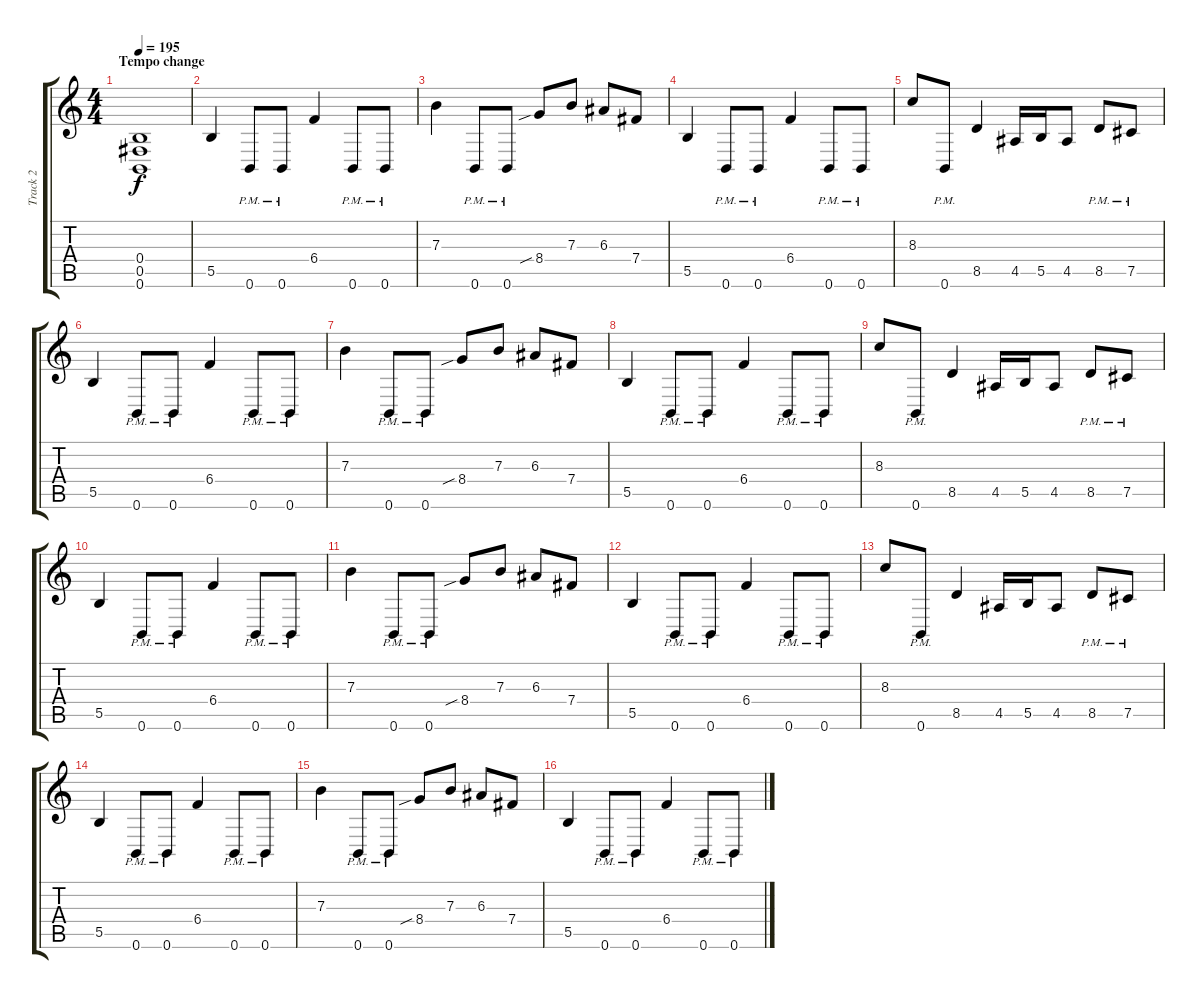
\track ("Track 2" "Track 2") {instrument distortionguitar}
\staff {score tabs}
\tuning (Db4 Ab3 E3 B2 Gb2 B1) {hide}
\ts (4 4)
\section ("" "Tempo change")
\tempo 195
\clef g2
\ks c
(0.4 0.5 0.6).1{dy f} |
5.5.4 0.6{pm}.8 0.6{pm}.8 6.4.4 0.6{pm}.8 0.6{pm}.8 |
7.3.4 0.6{pm}.8 0.6{pm}.8 8.4{sib}.8 7.3.8 6.3.8 7.4.8 |
5.5.4 0.6{pm}.8 0.6{pm}.8 6.4.4 0.6{pm}.8 0.6{pm}.8 |
8.3.8 0.6{pm}.8 8.5.4 4.5.16 5.5.16 4.5.8 8.5{pm}.8 7.5{pm}.8 |
5.5.4 0.6{pm}.8 0.6{pm}.8 6.4.4 0.6{pm}.8 0.6{pm}.8 |
7.3.4 0.6{pm}.8 0.6{pm}.8 8.4{sib}.8 7.3.8 6.3.8 7.4.8 |
5.5.4 0.6{pm}.8 0.6{pm}.8 6.4.4 0.6{pm}.8 0.6{pm}.8 |
8.3.8 0.6{pm}.8 8.5.4 4.5.16 5.5.16 4.5.8 8.5{pm}.8 7.5{pm}.8 |
5.5.4 0.6{pm}.8 0.6{pm}.8 6.4.4 0.6{pm}.8 0.6{pm}.8 |
7.3.4 0.6{pm}.8 0.6{pm}.8 8.4{sib}.8 7.3.8 6.3.8 7.4.8 |
5.5.4 0.6{pm}.8 0.6{pm}.8 6.4.4 0.6{pm}.8 0.6{pm}.8 |
8.3.8 0.6{pm}.8 8.5.4 4.5.16 5.5.16 4.5.8 8.5{pm}.8 7.5{pm}.8 |
5.5.4 0.6{pm}.8 0.6{pm}.8 6.4.4 0.6{pm}.8 0.6{pm}.8 |
7.3.4 0.6{pm}.8 0.6{pm}.8 8.4{sib}.8 7.3.8 6.3.8 7.4.8 |
5.5.4 0.6{pm}.8 0.6{pm}.8 6.4.4 0.6{pm}.8 0.6{pm}.8
